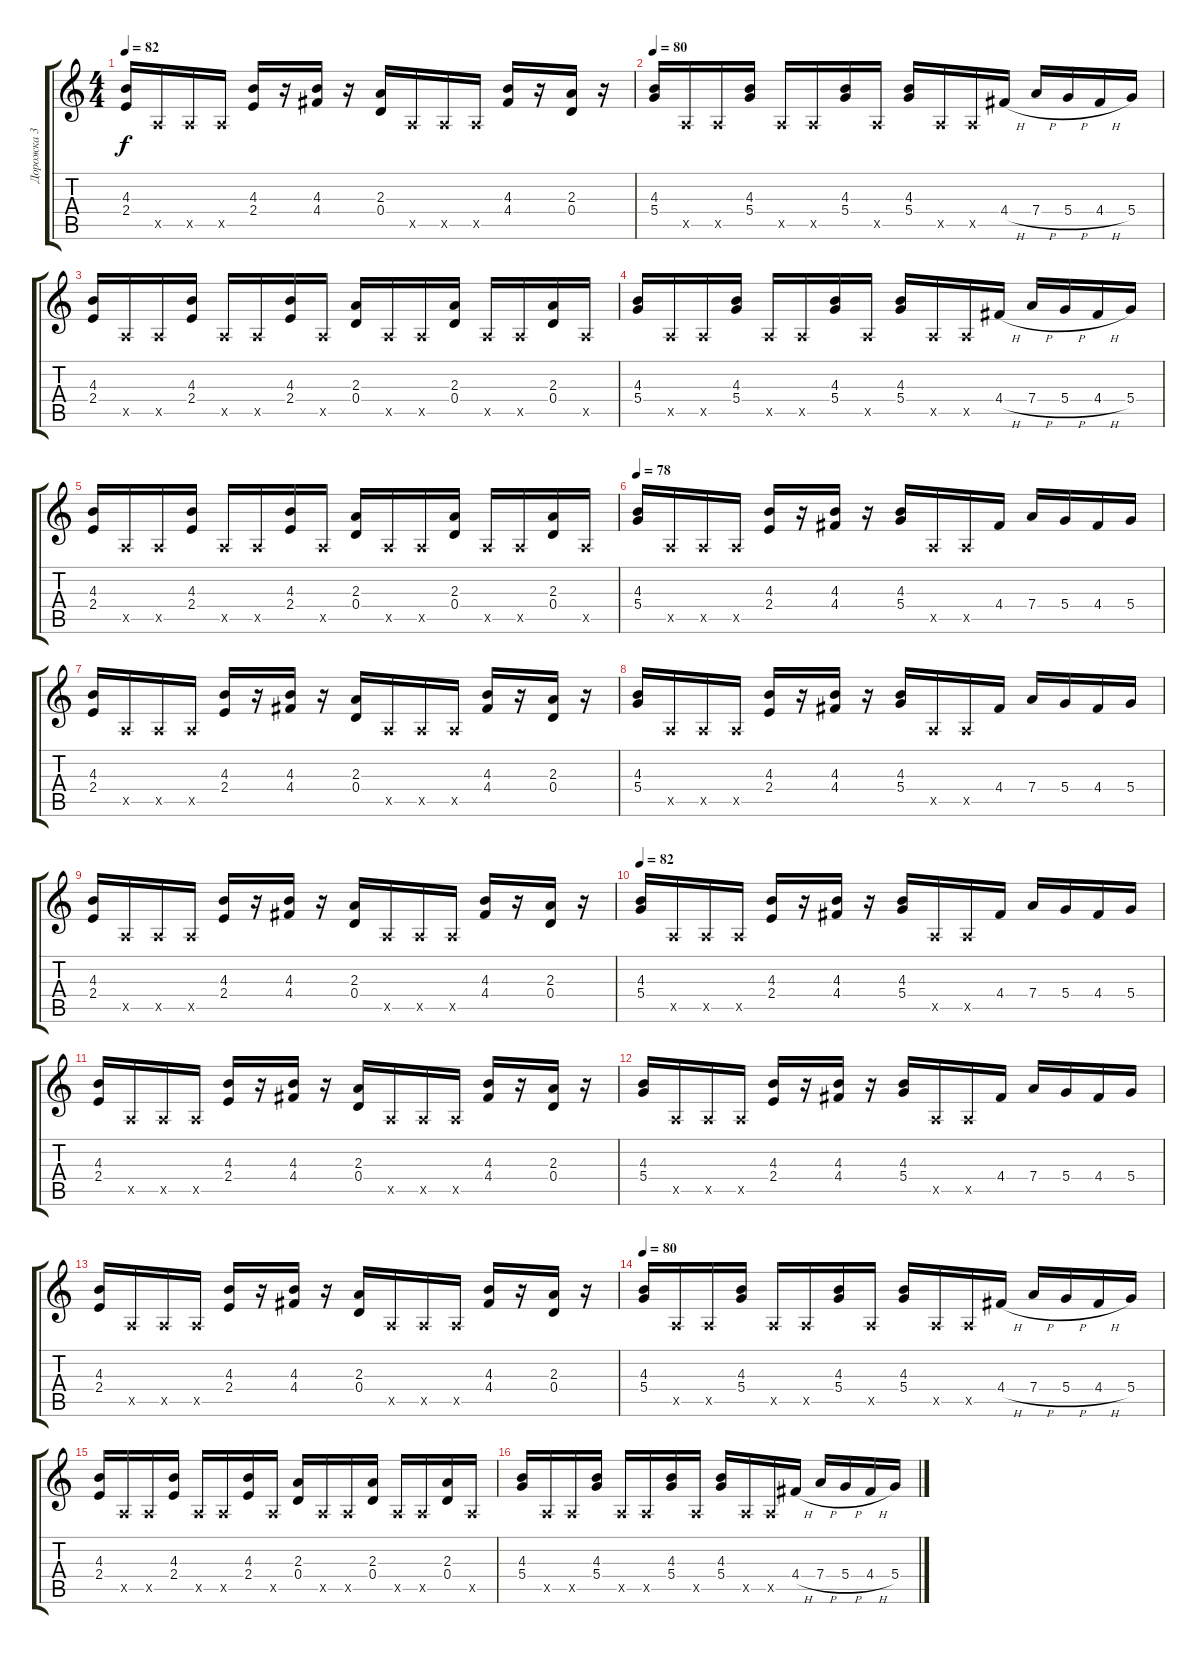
\track ("Дорожка 3" "Дорожка 3") {instrument distortionguitar}
\staff {score tabs}
\tuning (E4 B3 G3 D3 A2 E2) {hide}
\ts (4 4)
\tempo 82
\clef g2
\ks c
(4.3 2.4).16{dy f} 0.5{x}.16 0.5{x}.16 0.5{x}.16 (4.3 2.4).16 r.16 (4.3 4.4).16 r.16 (2.3 0.4).16 0.5{x}.16 0.5{x}.16 0.5{x}.16 (4.3 4.4).16 r.16 (2.3 0.4).16 r.16 |
\tempo 80
(4.3 5.4).16 0.5{x}.16 0.5{x}.16 (4.3 5.4).16 0.5{x}.16 0.5{x}.16 (4.3 5.4).16 0.5{x}.16 (4.3 5.4).16 0.5{x}.16 0.5{x}.16 4.4{h}.16 7.4{h}.16 5.4{h}.16 4.4{h}.16 5.4.16 |
(4.3 2.4).16 0.5{x}.16 0.5{x}.16 (4.3 2.4).16 0.5{x}.16 0.5{x}.16 (4.3 2.4).16 0.5{x}.16 (2.3 0.4).16 0.5{x}.16 0.5{x}.16 (2.3 0.4).16 0.5{x}.16 0.5{x}.16 (2.3 0.4).16 0.5{x}.16 |
(4.3 5.4).16 0.5{x}.16 0.5{x}.16 (4.3 5.4).16 0.5{x}.16 0.5{x}.16 (4.3 5.4).16 0.5{x}.16 (4.3 5.4).16 0.5{x}.16 0.5{x}.16 4.4{h}.16 7.4{h}.16 5.4{h}.16 4.4{h}.16 5.4.16 |
(4.3 2.4).16 0.5{x}.16 0.5{x}.16 (4.3 2.4).16 0.5{x}.16 0.5{x}.16 (4.3 2.4).16 0.5{x}.16 (2.3 0.4).16 0.5{x}.16 0.5{x}.16 (2.3 0.4).16 0.5{x}.16 0.5{x}.16 (2.3 0.4).16 0.5{x}.16 |
\tempo 78
(4.3 5.4).16 0.5{x}.16 0.5{x}.16 0.5{x}.16 (4.3 2.4).16 r.16 (4.3 4.4).16 r.16 (4.3 5.4).16 0.5{x}.16 0.5{x}.16 4.4.16 7.4.16 5.4.16 4.4.16 5.4.16 |
(4.3 2.4).16 0.5{x}.16 0.5{x}.16 0.5{x}.16 (4.3 2.4).16 r.16 (4.3 4.4).16 r.16 (2.3 0.4).16 0.5{x}.16 0.5{x}.16 0.5{x}.16 (4.3 4.4).16 r.16 (2.3 0.4).16 r.16 |
(4.3 5.4).16 0.5{x}.16 0.5{x}.16 0.5{x}.16 (4.3 2.4).16 r.16 (4.3 4.4).16 r.16 (4.3 5.4).16 0.5{x}.16 0.5{x}.16 4.4.16 7.4.16 5.4.16 4.4.16 5.4.16 |
(4.3 2.4).16 0.5{x}.16 0.5{x}.16 0.5{x}.16 (4.3 2.4).16 r.16 (4.3 4.4).16 r.16 (2.3 0.4).16 0.5{x}.16 0.5{x}.16 0.5{x}.16 (4.3 4.4).16 r.16 (2.3 0.4).16 r.16 |
\tempo 82
(4.3 5.4).16 0.5{x}.16 0.5{x}.16 0.5{x}.16 (4.3 2.4).16 r.16 (4.3 4.4).16 r.16 (4.3 5.4).16 0.5{x}.16 0.5{x}.16 4.4.16 7.4.16 5.4.16 4.4.16 5.4.16 |
(4.3 2.4).16 0.5{x}.16 0.5{x}.16 0.5{x}.16 (4.3 2.4).16 r.16 (4.3 4.4).16 r.16 (2.3 0.4).16 0.5{x}.16 0.5{x}.16 0.5{x}.16 (4.3 4.4).16 r.16 (2.3 0.4).16 r.16 |
(4.3 5.4).16 0.5{x}.16 0.5{x}.16 0.5{x}.16 (4.3 2.4).16 r.16 (4.3 4.4).16 r.16 (4.3 5.4).16 0.5{x}.16 0.5{x}.16 4.4.16 7.4.16 5.4.16 4.4.16 5.4.16 |
(4.3 2.4).16 0.5{x}.16 0.5{x}.16 0.5{x}.16 (4.3 2.4).16 r.16 (4.3 4.4).16 r.16 (2.3 0.4).16 0.5{x}.16 0.5{x}.16 0.5{x}.16 (4.3 4.4).16 r.16 (2.3 0.4).16 r.16 |
\tempo 80
(4.3 5.4).16 0.5{x}.16 0.5{x}.16 (4.3 5.4).16 0.5{x}.16 0.5{x}.16 (4.3 5.4).16 0.5{x}.16 (4.3 5.4).16 0.5{x}.16 0.5{x}.16 4.4{h}.16 7.4{h}.16 5.4{h}.16 4.4{h}.16 5.4.16 |
(4.3 2.4).16 0.5{x}.16 0.5{x}.16 (4.3 2.4).16 0.5{x}.16 0.5{x}.16 (4.3 2.4).16 0.5{x}.16 (2.3 0.4).16 0.5{x}.16 0.5{x}.16 (2.3 0.4).16 0.5{x}.16 0.5{x}.16 (2.3 0.4).16 0.5{x}.16 |
(4.3 5.4).16 0.5{x}.16 0.5{x}.16 (4.3 5.4).16 0.5{x}.16 0.5{x}.16 (4.3 5.4).16 0.5{x}.16 (4.3 5.4).16 0.5{x}.16 0.5{x}.16 4.4{h}.16 7.4{h}.16 5.4{h}.16 4.4{h}.16 5.4.16
